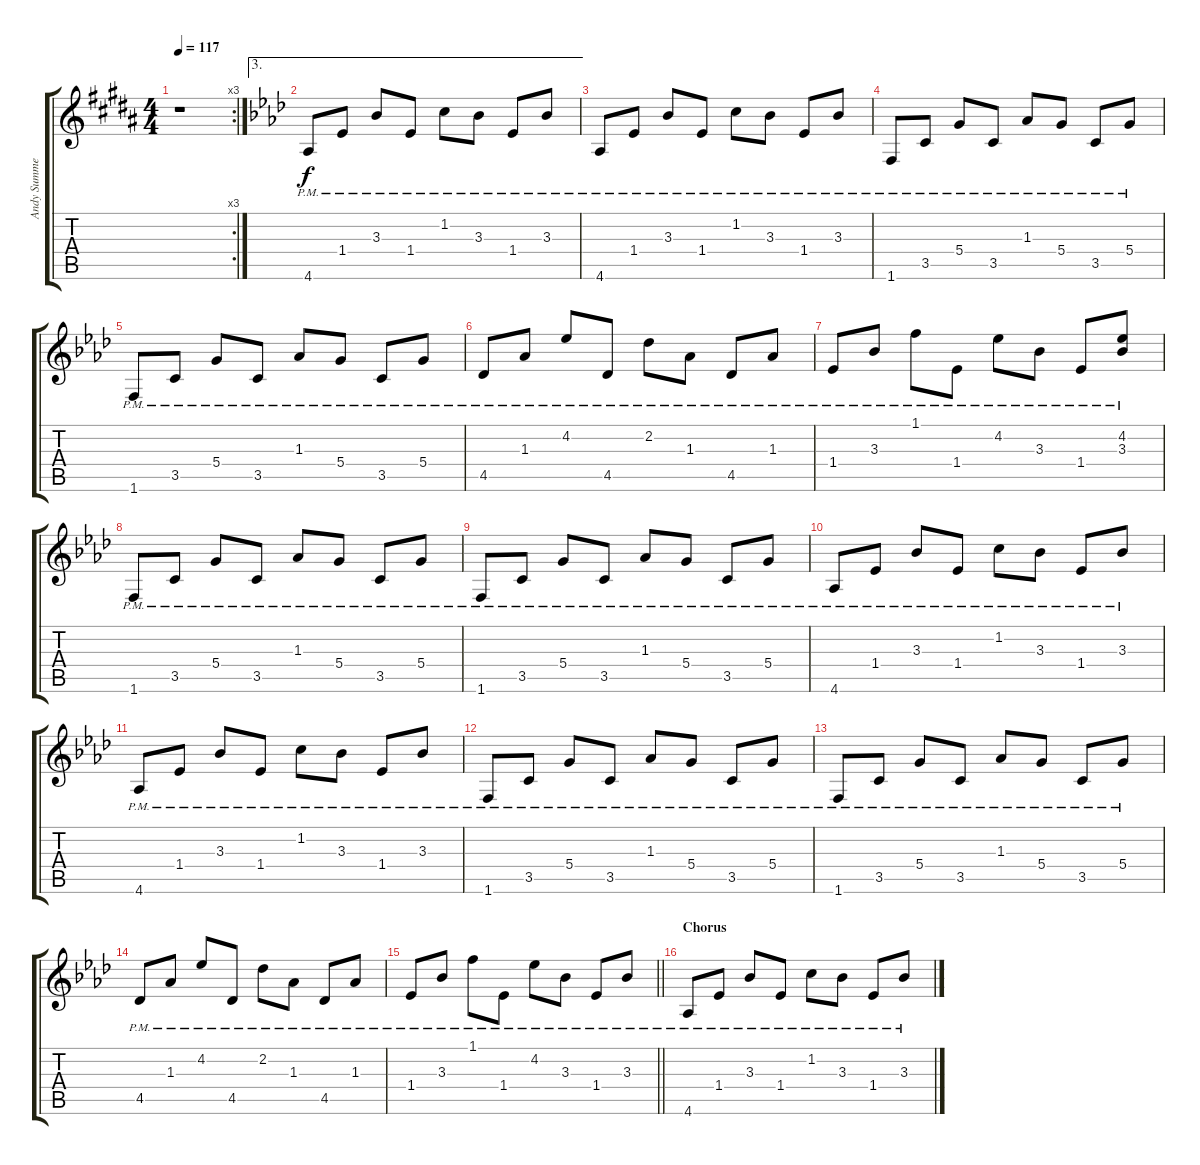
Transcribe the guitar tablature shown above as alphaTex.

\track ("Andy Summers - Capo on 1" "Andy Summe") {instrument electricguitarjazz}
\staff {score tabs}
\tuning (E4 B3 G3 D3 A2 E2) {hide}
\rc 3
\ts (4 4)
\tempo 117
\clef g2
\ks g#minor
r.1{dy f} |
\ae 3
\ks ab
4.6{pm}.8 1.4{pm}.8 3.3{pm}.8 1.4{pm}.8 1.2{pm}.8 3.3{pm}.8 1.4{pm}.8 3.3{pm}.8 |
4.6{pm}.8 1.4{pm}.8 3.3{pm}.8 1.4{pm}.8 1.2{pm}.8 3.3{pm}.8 1.4{pm}.8 3.3{pm}.8 |
1.6{pm}.8 3.5{pm}.8 5.4{pm}.8 3.5{pm}.8 1.3{pm}.8 5.4{pm}.8 3.5{pm}.8 5.4{pm}.8 |
1.6{pm}.8 3.5{pm}.8 5.4{pm}.8 3.5{pm}.8 1.3{pm}.8 5.4{pm}.8 3.5{pm}.8 5.4{pm}.8 |
4.5{pm}.8 1.3{pm}.8 4.2{pm}.8 4.5{pm}.8 2.2{pm}.8 1.3{pm}.8 4.5{pm}.8 1.3{pm}.8 |
1.4{pm}.8 3.3{pm}.8 1.1{pm}.8 1.4{pm}.8 4.2{pm}.8 3.3{pm}.8 1.4{pm}.8 (4.2{pm} 3.3{pm}).8 |
1.6{pm}.8 3.5{pm}.8 5.4{pm}.8 3.5{pm}.8 1.3{pm}.8 5.4{pm}.8 3.5{pm}.8 5.4{pm}.8 |
1.6{pm}.8 3.5{pm}.8 5.4{pm}.8 3.5{pm}.8 1.3{pm}.8 5.4{pm}.8 3.5{pm}.8 5.4{pm}.8 |
4.6{pm}.8 1.4{pm}.8 3.3{pm}.8 1.4{pm}.8 1.2{pm}.8 3.3{pm}.8 1.4{pm}.8 3.3{pm}.8 |
4.6{pm}.8 1.4{pm}.8 3.3{pm}.8 1.4{pm}.8 1.2{pm}.8 3.3{pm}.8 1.4{pm}.8 3.3{pm}.8 |
1.6{pm}.8 3.5{pm}.8 5.4{pm}.8 3.5{pm}.8 1.3{pm}.8 5.4{pm}.8 3.5{pm}.8 5.4{pm}.8 |
1.6{pm}.8 3.5{pm}.8 5.4{pm}.8 3.5{pm}.8 1.3{pm}.8 5.4{pm}.8 3.5{pm}.8 5.4{pm}.8 |
4.5{pm}.8 1.3{pm}.8 4.2{pm}.8 4.5{pm}.8 2.2{pm}.8 1.3{pm}.8 4.5{pm}.8 1.3{pm}.8 |
\barLineRight lightlight
1.4{pm}.8 3.3{pm}.8 1.1{pm}.8 1.4{pm}.8 4.2{pm}.8 3.3{pm}.8 1.4{pm}.8 3.3{pm}.8 |
\section ("" "Chorus")
4.6{pm}.8 1.4{pm}.8 3.3{pm}.8 1.4{pm}.8 1.2{pm}.8 3.3{pm}.8 1.4{pm}.8 3.3{pm}.8
